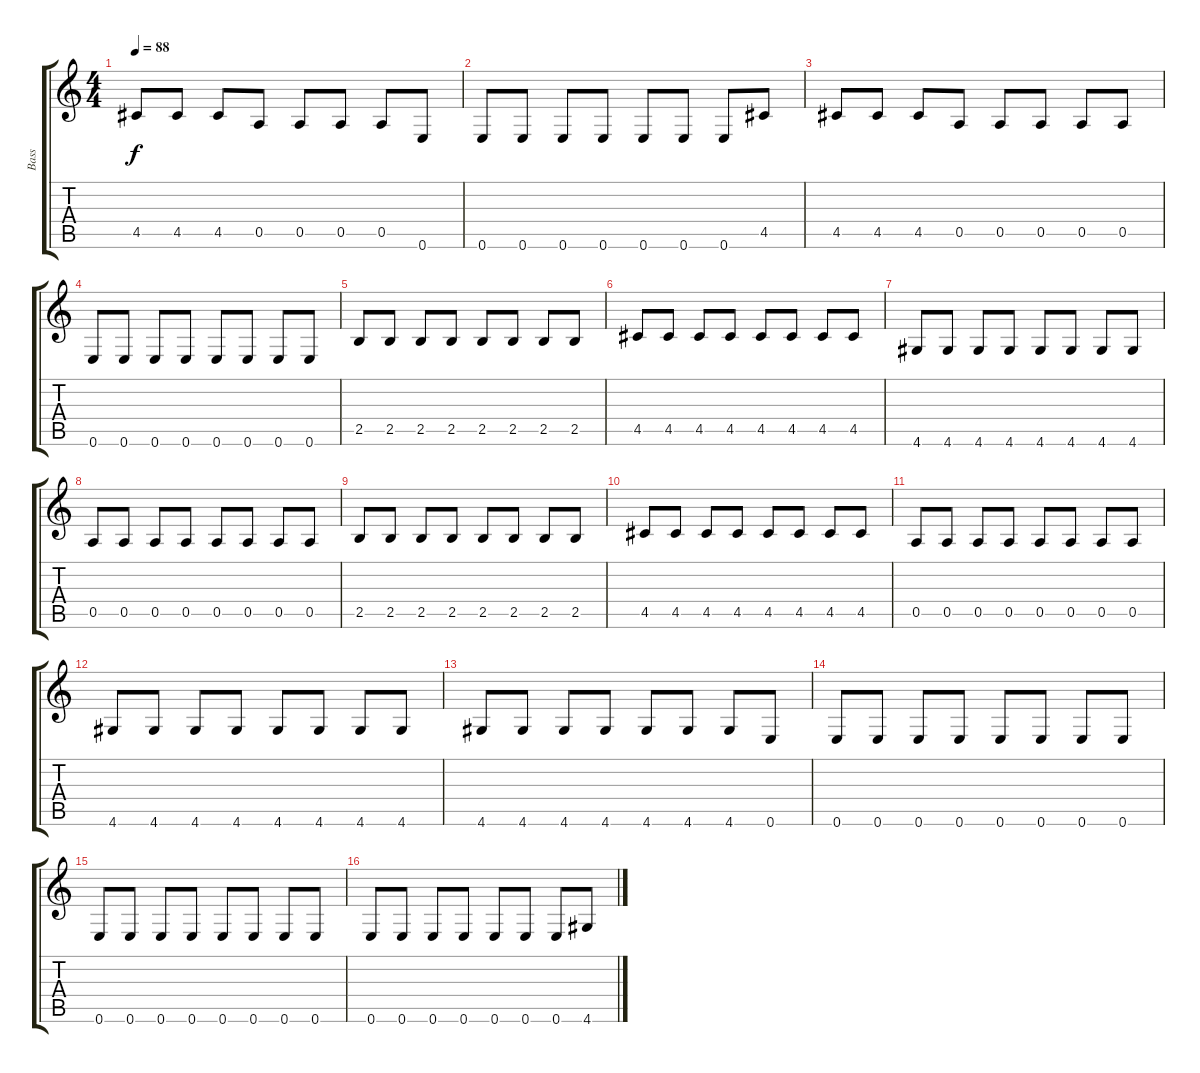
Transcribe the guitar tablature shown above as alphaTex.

\track ("Bass" "Bass") {instrument electricbassfinger}
\staff {score tabs}
\tuning (E4 B3 G3 D3 A2 E2) {hide}
\ts (4 4)
\tempo 88
\clef g2
\ks c
4.5.8{dy f} 4.5.8 4.5.8 0.5.8 0.5.8 0.5.8 0.5.8 0.6.8 |
0.6.8 0.6.8 0.6.8 0.6.8 0.6.8 0.6.8 0.6.8 4.5.8 |
4.5.8 4.5.8 4.5.8 0.5.8 0.5.8 0.5.8 0.5.8 0.5.8 |
0.6.8 0.6.8 0.6.8 0.6.8 0.6.8 0.6.8 0.6.8 0.6.8 |
2.5.8 2.5.8 2.5.8 2.5.8 2.5.8 2.5.8 2.5.8 2.5.8 |
4.5.8 4.5.8 4.5.8 4.5.8 4.5.8 4.5.8 4.5.8 4.5.8 |
4.6.8 4.6.8 4.6.8 4.6.8 4.6.8 4.6.8 4.6.8 4.6.8 |
0.5.8 0.5.8 0.5.8 0.5.8 0.5.8 0.5.8 0.5.8 0.5.8 |
2.5.8 2.5.8 2.5.8 2.5.8 2.5.8 2.5.8 2.5.8 2.5.8 |
4.5.8 4.5.8 4.5.8 4.5.8 4.5.8 4.5.8 4.5.8 4.5.8 |
0.5.8 0.5.8 0.5.8 0.5.8 0.5.8 0.5.8 0.5.8 0.5.8 |
4.6.8 4.6.8 4.6.8 4.6.8 4.6.8 4.6.8 4.6.8 4.6.8 |
4.6.8 4.6.8 4.6.8 4.6.8 4.6.8 4.6.8 4.6.8 0.6.8 |
0.6.8 0.6.8 0.6.8 0.6.8 0.6.8 0.6.8 0.6.8 0.6.8 |
0.6.8 0.6.8 0.6.8 0.6.8 0.6.8 0.6.8 0.6.8 0.6.8 |
0.6.8 0.6.8 0.6.8 0.6.8 0.6.8 0.6.8 0.6.8 4.6.8
